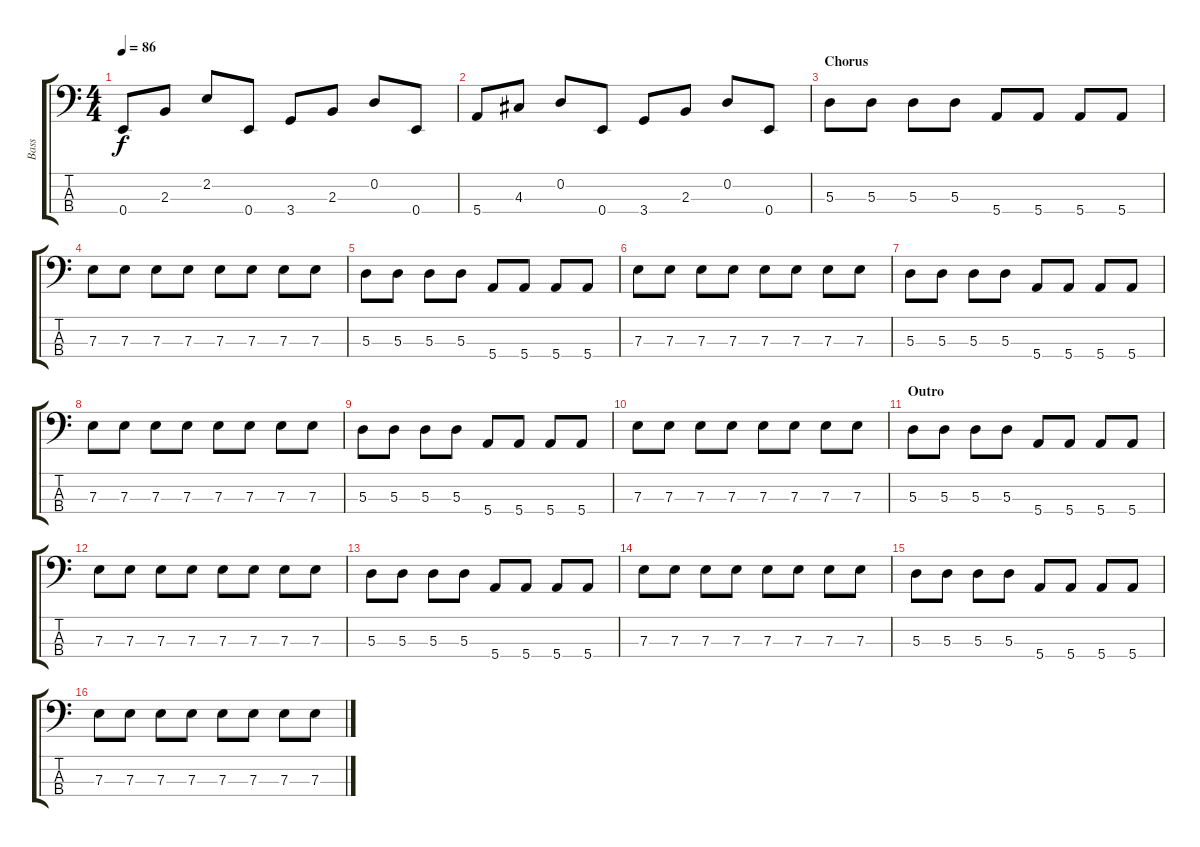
\track ("Bass" "Bass") {instrument electricbasspick}
\staff {score tabs}
\tuning (G2 D2 A1 E1) {hide}
\ts (4 4)
\tempo 86
\clef f4
\ks c
0.4.8{dy f} 2.3.8 2.2.8 0.4.8 3.4.8 2.3.8 0.2.8 0.4.8 |
5.4.8 4.3.8 0.2.8 0.4.8 3.4.8 2.3.8 0.2.8 0.4.8 |
\section ("" "Chorus")
5.3.8 5.3.8 5.3.8 5.3.8 5.4.8 5.4.8 5.4.8 5.4.8 |
7.3.8 7.3.8 7.3.8 7.3.8 7.3.8 7.3.8 7.3.8 7.3.8 |
5.3.8 5.3.8 5.3.8 5.3.8 5.4.8 5.4.8 5.4.8 5.4.8 |
7.3.8 7.3.8 7.3.8 7.3.8 7.3.8 7.3.8 7.3.8 7.3.8 |
5.3.8 5.3.8 5.3.8 5.3.8 5.4.8 5.4.8 5.4.8 5.4.8 |
7.3.8 7.3.8 7.3.8 7.3.8 7.3.8 7.3.8 7.3.8 7.3.8 |
5.3.8 5.3.8 5.3.8 5.3.8 5.4.8 5.4.8 5.4.8 5.4.8 |
7.3.8 7.3.8 7.3.8 7.3.8 7.3.8 7.3.8 7.3.8 7.3.8 |
\section ("" "Outro")
5.3.8 5.3.8 5.3.8 5.3.8 5.4.8 5.4.8 5.4.8 5.4.8 |
7.3.8 7.3.8 7.3.8 7.3.8 7.3.8 7.3.8 7.3.8 7.3.8 |
5.3.8 5.3.8 5.3.8 5.3.8 5.4.8 5.4.8 5.4.8 5.4.8 |
7.3.8 7.3.8 7.3.8 7.3.8 7.3.8 7.3.8 7.3.8 7.3.8 |
5.3.8 5.3.8 5.3.8 5.3.8 5.4.8 5.4.8 5.4.8 5.4.8 |
7.3.8 7.3.8 7.3.8 7.3.8 7.3.8 7.3.8 7.3.8 7.3.8
